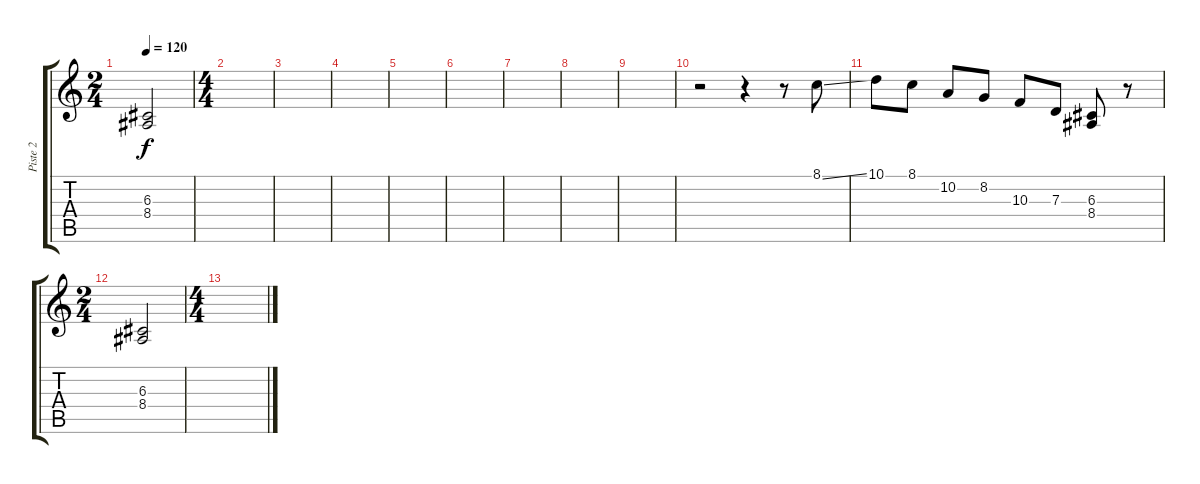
\track ("Piste 2" "Piste 2") {instrument vibraphone}
\staff {score tabs}
\tuning (E4 B3 G3 D3 A2 E2) {hide}
\ts (2 4)
\tempo 120
\clef g2
\ks c
(6.3 8.4).2{dy f} |
\ts (4 4)
|
|
|
|
|
|
|
|
r.2 r.4 r.8 8.1{ss}.8 |
10.1.8 8.1.8 10.2.8 8.2.8 10.3.8 7.3.8 (6.3 8.4).8 r.8 |
\ts (2 4)
(6.3 8.4).2 |
\ts (4 4)
